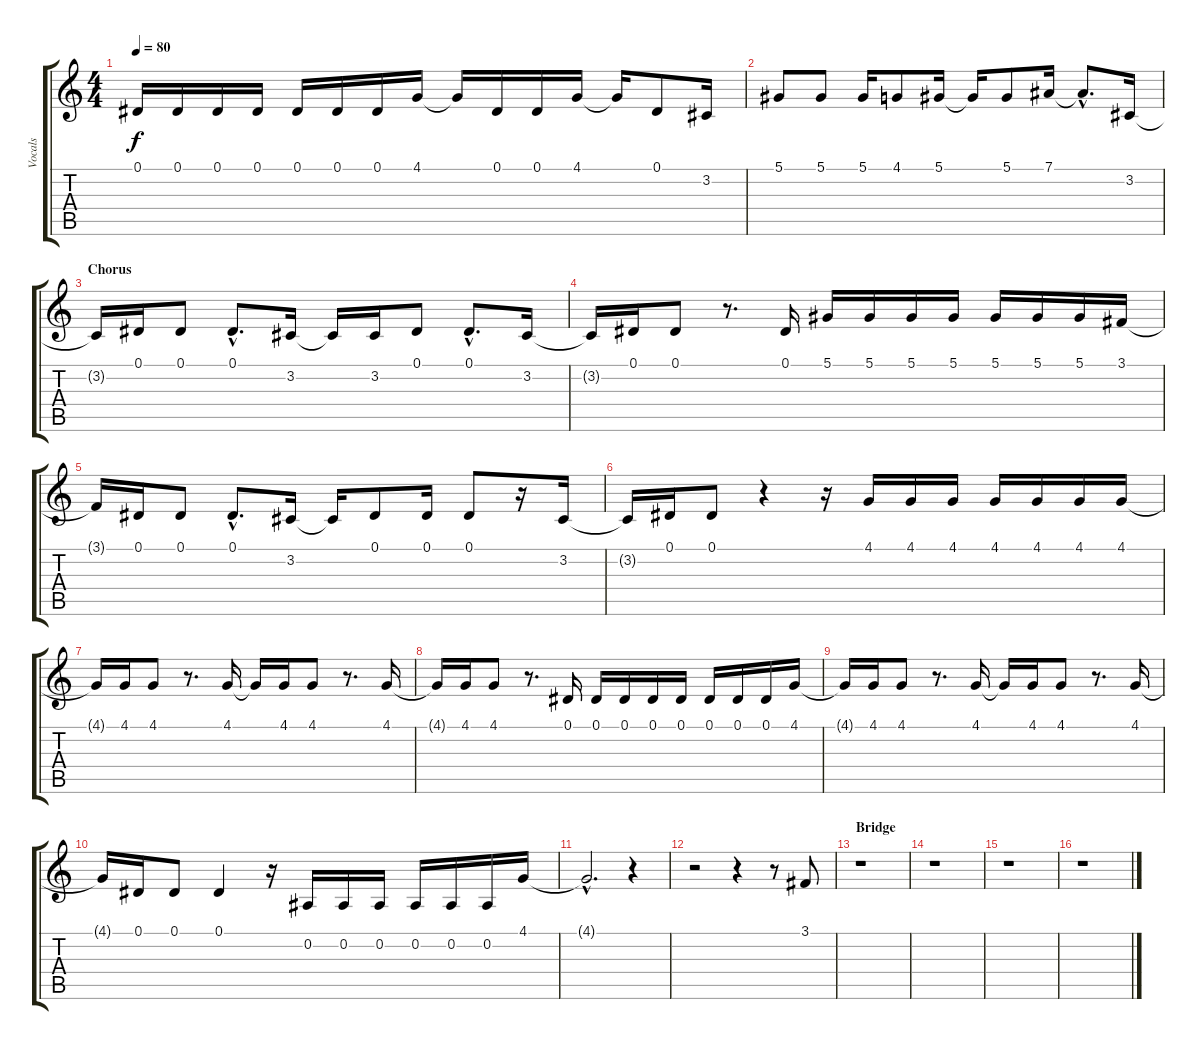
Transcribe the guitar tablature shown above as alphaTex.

\track ("Vocals" "Vocals") {instrument lead2sawtooth}
\staff {score tabs}
\tuning (Eb4 Bb3 Gb3 Db3 Ab2 Eb2) {hide}
\ts (4 4)
\tempo 80
\clef g2
\ks c
0.1.16{dy f} 0.1.16 0.1.16 0.1.16 0.1.16 0.1.16 0.1.16 4.1.16 4.1{t}.16 0.1.16 0.1.16 4.1.16 4.1{t}.16 0.1.8 3.2.16 |
5.1.8 5.1.8 5.1.16 4.1.8 5.1.16 5.1{t}.16 5.1.8 7.1.16 7.1{hac t}.8{d} 3.2.16 |
\section ("" "Chorus")
3.2{t}.16 0.1.16 0.1.8 0.1{hac}.8{d} 3.2.16 3.2{t}.16 3.2.16 0.1.8 0.1{hac}.8{d} 3.2.16 |
3.2{t}.16 0.1.16 0.1.8 r.8{d} 0.1.16 5.1.16 5.1.16 5.1.16 5.1.16 5.1.16 5.1.16 5.1.16 3.1.16 |
3.1{t}.16 0.1.16 0.1.8 0.1{hac}.8{d} 3.2.16 3.2{t}.16 0.1.8 0.1.16 0.1.8 r.16 3.2.16 |
3.2{t}.16 0.1.16 0.1.8 r.4 r.16 4.1.16 4.1.16 4.1.16 4.1.16 4.1.16 4.1.16 4.1.16 |
4.1{t}.16 4.1.16 4.1.8 r.8{d} 4.1.16 4.1{t}.16 4.1.16 4.1.8 r.8{d} 4.1.16 |
4.1{t}.16 4.1.16 4.1.8 r.8{d} 0.1.16 0.1.16 0.1.16 0.1.16 0.1.16 0.1.16 0.1.16 0.1.16 4.1.16 |
4.1{t}.16 4.1.16 4.1.8 r.8{d} 4.1.16 4.1{t}.16 4.1.16 4.1.8 r.8{d} 4.1.16 |
4.1{t}.16 0.1.16 0.1.8 0.1.4 r.16 0.2.16 0.2.16 0.2.16 0.2.16 0.2.16 0.2.16 4.1.16 |
4.1{hac t}.2{d volume 0} r.4 |
r.2{volume 13} r.4 r.8 3.1.8 |
\section ("" "Bridge")
r.1 |
r.1 |
r.1 |
r.1
